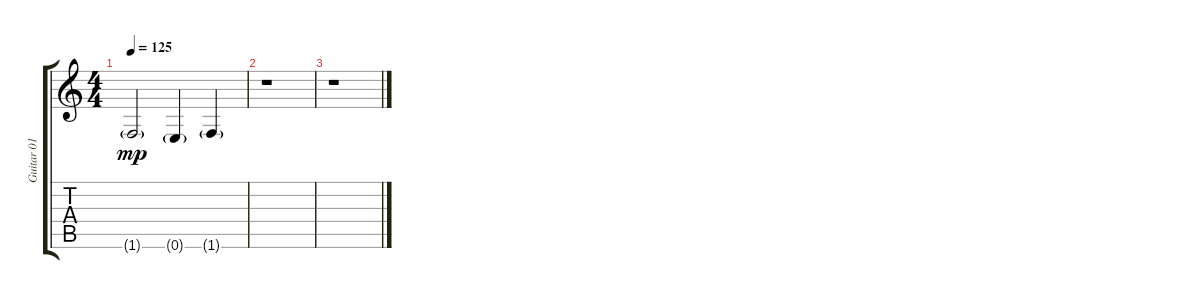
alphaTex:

\track ("Guitar 01" "Guitar 01") {instrument distortionguitar}
\staff {score tabs}
\tuning (E4 B3 G3 D3 A2 E2) {hide}
\ts (4 4)
\tempo 125
\clef g2
\ks c
1.6{g}.2{dy mp} 0.6{g}.4 1.6{g}.4 |
r.1 |
r.1
